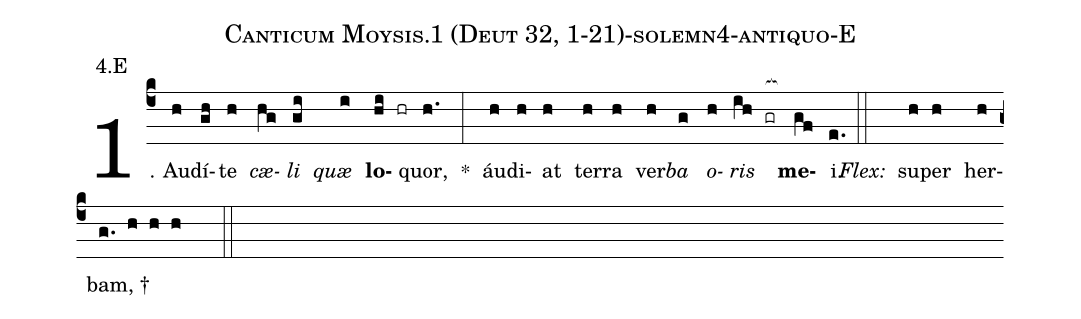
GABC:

name: Canticum Moysis.1 (Deut 32, 1-21)-solemn4-antiquo-E;
annotation: 4.E;
%%
(c4)1. Au(h)dí(gh)te(h) <i>cæ</i>(hg)<i>li</i>(gi) <i>quæ</i>(i) <b>lo</b>(hi hr)quor,(h.) *(:) áu(h)di(h)at(h) ter(h)ra(h) ver(h)<i>ba</i>(g) <i>o</i>(h)<i>ris</i>(ih gr[ocb:1{]) <b>me</b>(gf[ocb:0}])i.(e.) (::)
<i>Flex:</i>()  su(h)per(h) her(h)bam, †(g. h h h  ::)
